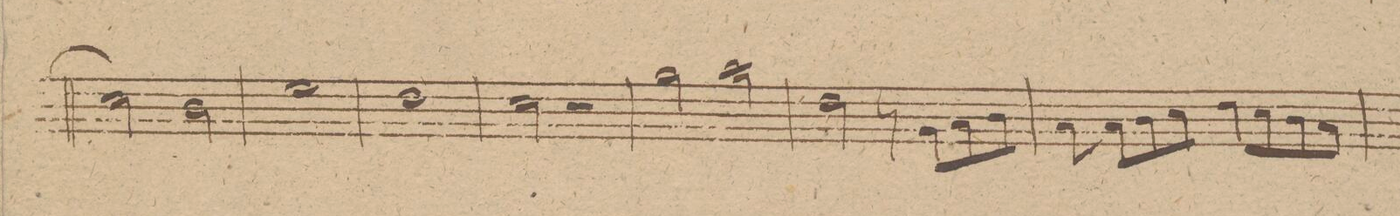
**kern	**dynam
*I"Fagotto 2do	*
*clefF4	*
*k[f#]	*
*met(c|)	*
*M2/2	*
2E\]	.
2D\	.
=299	=299
1G\	.
=300	=300
1F#\	.
=301	=301
2E\	.
2r	.
=302	=302
2B\	.
2c\	.
=303	=303
2F#\	.
8r	.
8BBL\	.
8C/	.
8D\J	.
=304	=304
8C\	.
8C/L	.
8D\	.
8E\J	.
8F#\L	.
8E\	.
8D\	.
8C/J	.
=305	=305
*-	*-
